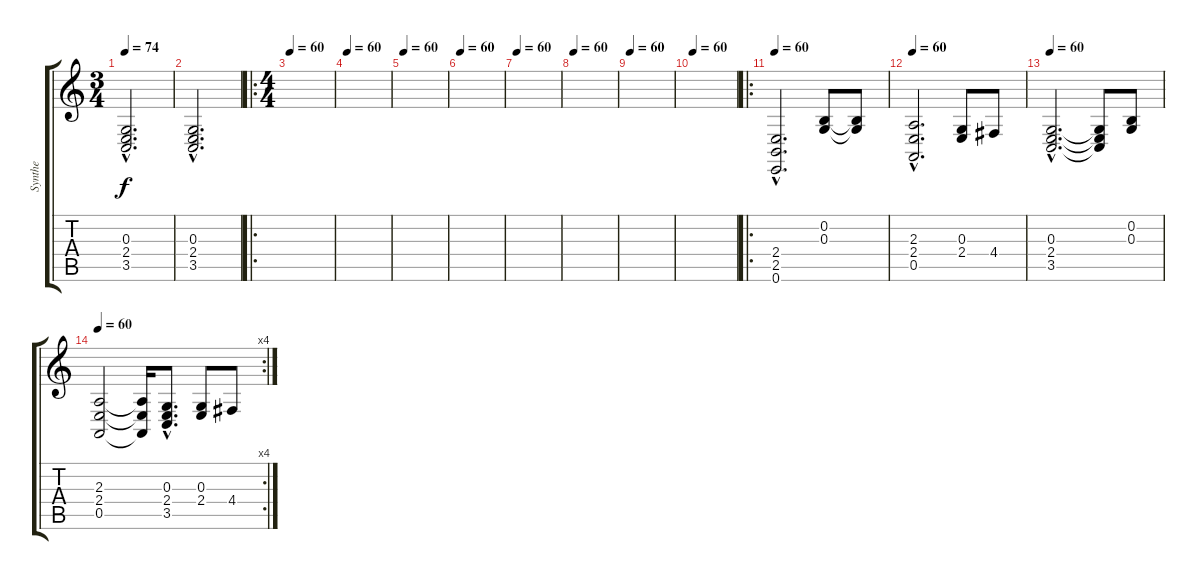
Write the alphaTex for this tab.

\track ("Synthe" "Synthe") {instrument stringensemble2}
\staff {score tabs}
\tuning (E4 B3 G3 D3 A2 E2) {hide}
\ts (3 4)
\tempo 74
\clef g2
\ks c
(0.3{hac} 2.4{hac} 3.5{hac}).2{d dy f} |
(0.3{hac} 2.4{hac} 3.5{hac}).2{d} |
\ro
\ts (4 4)
\tempo 60
|
\tempo 60
|
\tempo 60
|
\tempo 60
|
\tempo 60
|
\tempo 60
|
\tempo 60
|
\tempo 60
|
\ro
\tempo 60
(2.4{hac} 2.5{hac} 0.6{hac}).2{d} (0.2 0.3).8 (0.2{t} 0.3{t}).8 |
\tempo 60
(2.3{hac} 2.4{hac} 0.5{hac}).2{d} (0.3 2.4).8 4.4.8 |
\tempo 60
(0.3{hac} 2.4{hac} 3.5{hac}).2{d} (0.3{t} 2.4{t} 3.5{t}).8 (0.2 0.3).8 |
\rc 4
\tempo 60
(2.3 2.4 0.5).2 (2.3{t} 2.4{t} 0.5{t}).16 (0.3{hac} 2.4{hac} 3.5{hac}).8{d} (0.3 2.4).8 4.4.8
